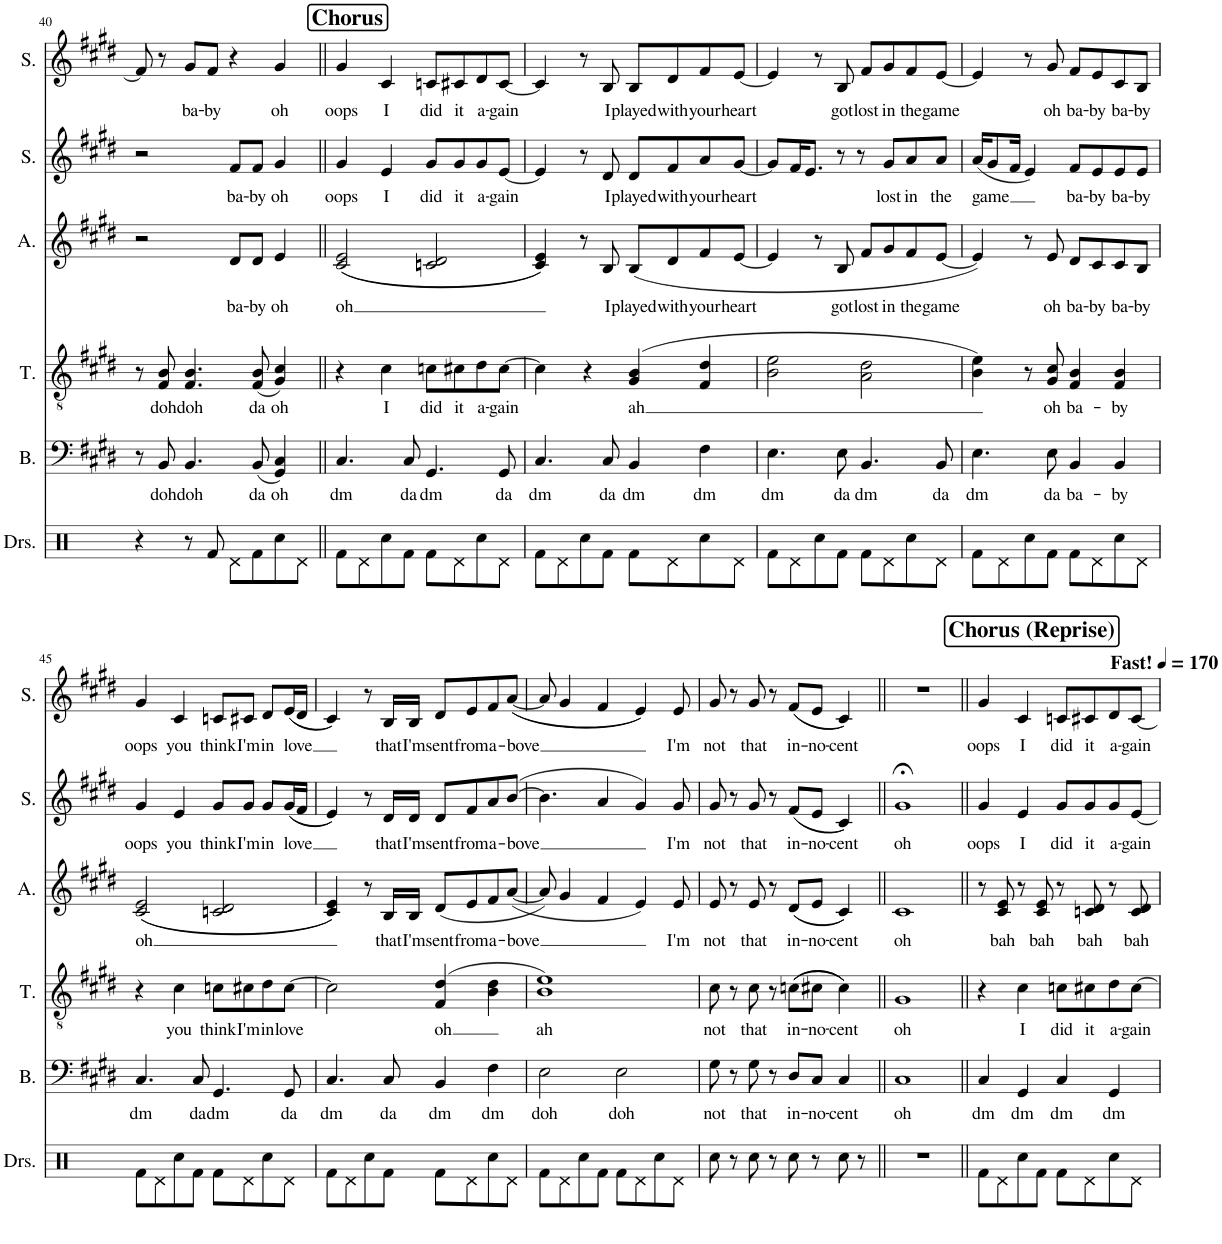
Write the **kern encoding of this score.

**kern	**kern	**text	**kern	**text	**kern	**text	**kern	**text	**kern	**text
*part6	*part5	*part5	*part4	*part4	*part3	*part3	*part2	*part2	*part1	*part1
*staff6	*staff5	*staff5	*staff4	*staff4	*staff3	*staff3	*staff2	*staff2	*staff1	*staff1
*I"Drumset	*I"Bass	*	*I"Tenor	*	*I"Alto	*	*I"Soprano	*	*I"Solo	*
*I'Drs.	*I'B.	*	*I'T.	*	*I'A.	*	*I'S.	*	*I'S.	*
!!LO:PB:g=z
*clefX	*clefF4	*	*clefGv2	*	*clefG2	*	*clefG2	*	*clefG2	*
*k[]	*k[f#c#g#d#]	*	*k[f#c#g#d#]	*	*k[f#c#g#d#]	*	*k[f#c#g#d#]	*	*k[f#c#g#d#]	*
*M4/4	*M4/4	*	*M4/4	*	*M4/4	*	*M4/4	*	*M4/4	*
=40	=40	=40	=40	=40	=40	=40	=40	=40	=40	=40
4r	8r	.	8r	.	2r	.	2r	.	8f#/]	.
!	!	!LO:LY:b	!	!LO:LY:b	!	!	!	!	!	!
.	8BB/	doh	8F#/ 8B/	doh	.	.	.	.	8r	.
!	!	!LO:LY:b	!	!LO:LY:b	!	!	!	!	!	!LO:LY:b
8r	4.BB/	doh	4.F#/ 4.B/	doh	.	.	.	.	8g#/L	-ba-
!	!	!	!	!	!	!	!	!	!	!LO:LY:b
8Rf/	.	.	.	.	.	.	.	.	8f#/J	-by
!	!	!	!	!	!	!LO:LY:b	!	!LO:LY:b	!	!
8Rd\L	.	.	.	.	8d#/L	ba-	8f#/L	ba-	4r	.
!	!	!LO:LY:b	!	!LO:LY:b	!	!LO:LY:b	!	!LO:LY:b	!	!
8Rf\	(8BB/	da	(8F#/ 8B/	da	8d#/J	-by	8f#/J	-by	.	.
!	!	!LO:LY:b	!	!LO:LY:b	!	!LO:LY:b	!	!LO:LY:b	!	!LO:LY:b
8Rcc\	4GG#/ 4C#/)	oh	4G#/ 4c#/)	oh	4e/	oh	4g#/	oh	4g#/	oh
8Rd\J	.	.	.	.	.	.	.	.	.	.
!!LO:REH:place=s1:a:B:cj:fs=14:t=Chorus
=41||	=41||	=41||	=41||	=41||	=41||	=41||	=41||	=41||	=41||	=41||
!	!	!LO:LY:b	!	!	!	!LO:LY:b	!	!LO:LY:b	!	!LO:LY:b
8Rf\L	4.C#/	dm	4r	.	((2c#/ 2e/	oh	4g#/	oops	4g#/	oops
8Rd\	.	.	.	.	.	.	.	.	.	.
!	!	!	!	!LO:LY:b	!	!	!	!LO:LY:b	!	!LO:LY:b
8Rcc\	.	.	4c#\	I	.	.	4e/	I	4c#/	I
!	!	!LO:LY:b	!	!	!	!	!	!	!	!
8Rf\J	8C#/	da	.	.	.	.	.	.	.	.
!	!	!LO:LY:b	!	!LO:LY:b	!	!	!	!LO:LY:b	!	!LO:LY:b
8Rf\L	4.GG#/	dm	8cn\L	did	2cn/ 2d#/	.	8g#/L	did	8cn/L	did
!	!	!	!	!LO:LY:b	!	!	!	!LO:LY:b	!	!LO:LY:b
8Rd\	.	.	8c#X\	it	.	.	8g#/	it	8c#X/	it
!	!	!	!	!LO:LY:b	!	!	!	!LO:LY:b	!	!LO:LY:b
8Rcc\	.	.	8d#\	a-	.	.	8g#/	a-	8d#/	a-
!	!	!LO:LY:b	!	!LO:LY:b	!	!	!	!LO:LY:b	!	!LO:LY:b
8Rd\J	8GG#/	da	[8c#\J	-gain	.	.	[8e/J	-gain	[8c#/J	-gain
=42	=42	=42	=42	=42	=42	=42	=42	=42	=42	=42
!	!	!LO:LY:b	!	!	!	!	!	!	!	!
8Rf\L	4.C#/	dm	4c#\]	.	4c#/ 4e/))	.	4e/]	.	4c#/]	.
8Rd\	.	.	.	.	.	.	.	.	.	.
8Rcc\	.	.	4r	.	8r	.	8r	.	8r	.
!	!	!LO:LY:b	!	!	!	!LO:LY:b	!	!LO:LY:b	!	!LO:LY:b
8Rf\J	8C#/	da	.	.	8B/	I	8d#/	I	8B/	I
!	!	!LO:LY:b	!	!LO:LY:b	!	!LO:LY:b	!	!LO:LY:b	!	!LO:LY:b
8Rf\L	4BB/	dm	(4G#/ 4B/	ah	(8B/L	played	8d#/L	played	8B/L	played
!	!	!	!	!	!	!LO:LY:b	!	!LO:LY:b	!	!LO:LY:b
8Rd\	.	.	.	.	8d#/	with	8f#/	with	8d#/	with
!	!	!LO:LY:b	!	!	!	!LO:LY:b	!	!LO:LY:b	!	!LO:LY:b
8Rcc\	4F#\	dm	4F#/ 4d#/	.	8f#/	your	8a/	your	8f#/	your
!	!	!	!	!	!	!LO:LY:b	!	!LO:LY:b	!	!LO:LY:b
8Rd\J	.	.	.	.	[8e/J	heart	[8g#/J	heart	[8e/J	heart
=43	=43	=43	=43	=43	=43	=43	=43	=43	=43	=43
!	!	!LO:LY:b	!	!	!	!	!	!	!	!
8Rf\L	4.E\	dm	2B\ 2e\	.	4e/]	.	8g#/L]	.	4e/]	.
8Rd\	.	.	.	.	.	.	16f#/K	.	.	.
.	.	.	.	.	.	.	8.e/J	.	.	.
8Rcc\	.	.	.	.	8r	.	.	.	8r	.
!	!	!LO:LY:b	!	!	!	!LO:LY:b	!	!	!	!LO:LY:b
8Rf\J	8E\	da	.	.	8B/	got	8r	.	8B/	got
!	!	!LO:LY:b	!	!	!	!LO:LY:b	!	!	!	!LO:LY:b
8Rf\L	4.BB/	dm	2A\ 2d#\	.	8f#/L	lost	8r	.	8f#/L	lost
!	!	!	!	!	!	!LO:LY:b	!	!LO:LY:b	!	!LO:LY:b
8Rd\	.	.	.	.	8g#/	in	8g#/L	lost	8g#/	in
!	!	!	!	!	!	!LO:LY:b	!	!LO:LY:b	!	!LO:LY:b
8Rcc\	.	.	.	.	8f#/	the	8a/	in	8f#/	the
!	!	!LO:LY:b	!	!	!	!LO:LY:b	!	!LO:LY:b	!	!LO:LY:b
8Rd\J	8BB/	da	.	.	[8e/J	game	8a/J	the	[8e/J	game
=44	=44	=44	=44	=44	=44	=44	=44	=44	=44	=44
!	!	!LO:LY:b	!	!	!	!	!	!LO:LY:b	!	!
8Rf\L	4.E\	dm	4B\ 4e\)	.	4e/])	.	(16a/KL	game	4e/]	.
.	.	.	.	.	.	.	8g#/	.	.	.
8Rd\	.	.	.	.	.	.	.	.	.	.
.	.	.	.	.	.	.	16f#/Jk	.	.	.
8Rcc\	.	.	8r	.	8r	.	4e/)	.	8r	.
!	!	!LO:LY:b	!	!LO:LY:b	!	!LO:LY:b	!	!	!	!LO:LY:b
8Rf\J	8E\	da	8G#/ 8c#/	oh	8e/	oh	.	.	8g#/	oh
!	!	!LO:LY:b	!	!LO:LY:b	!	!LO:LY:b	!	!LO:LY:b	!	!LO:LY:b
8Rf\L	4BB/	ba-	4F#/ 4B/	ba-	8d#/L	ba-	8f#/L	ba-	8f#/L	ba-
!	!	!	!	!	!	!LO:LY:b	!	!LO:LY:b	!	!LO:LY:b
8Rd\	.	.	.	.	8c#/	-by	8e/	-by	8e/	-by
!	!	!LO:LY:b	!	!LO:LY:b	!	!LO:LY:b	!	!LO:LY:b	!	!LO:LY:b
8Rcc\	4BB/	-by	4F#/ 4B/	-by	8c#/	ba-	8e/	ba-	8c#/	ba-
!	!	!	!	!	!	!LO:LY:b	!	!LO:LY:b	!	!LO:LY:b
8Rd\J	.	.	.	.	8B/J	-by	8e/J	-by	8B/J	-by
!!LO:LB:g=z
=45	=45	=45	=45	=45	=45	=45	=45	=45	=45	=45
!	!	!LO:LY:b	!	!	!	!LO:LY:b	!	!LO:LY:b	!	!LO:LY:b
8Rf\L	4.C#/	dm	4r	.	((2c#/ 2e/	oh	4g#/	oops	4g#/	oops
8Rd\	.	.	.	.	.	.	.	.	.	.
!	!	!	!	!LO:LY:b	!	!	!	!LO:LY:b	!	!LO:LY:b
8Rcc\	.	.	4c#\	you	.	.	4e/	you	4c#/	you
!	!	!LO:LY:b	!	!	!	!	!	!	!	!
8Rf\J	8C#/	da	.	.	.	.	.	.	.	.
!	!	!LO:LY:b	!	!LO:LY:b	!	!	!	!LO:LY:b	!	!LO:LY:b
8Rf\L	4.GG#/	dm	8cn\L	think	2cn/ 2d#/	.	8g#/L	think	8cn/L	think
!	!	!	!	!LO:LY:b	!	!	!	!LO:LY:b	!	!LO:LY:b
8Rd\	.	.	8c#X\	I'm	.	.	8g#/J	I'm	8c#X/J	I'm
!	!	!	!	!LO:LY:b	!	!	!	!LO:LY:b	!	!LO:LY:b
8Rcc\	.	.	8d#\	in	.	.	8g#/L	in	8d#/L	in
!	!	!LO:LY:b	!	!LO:LY:b	!	!	!	!LO:LY:b	!	!LO:LY:b
8Rd\J	8GG#/	da	[8c#\J	love	.	.	((16g#/L	love	((16e/L	love
.	.	.	.	.	.	.	16f#/JJ	.	16d#/JJ	.
=46	=46	=46	=46	=46	=46	=46	=46	=46	=46	=46
!	!	!LO:LY:b	!	!	!	!	!	!	!	!
8Rf\L	4.C#/	dm	2c#\]	.	4c#/ 4e/))	.	4e/))	.	4c#/))	.
8Rd\	.	.	.	.	.	.	.	.	.	.
8Rcc\	.	.	.	.	8r	.	8r	.	8r	.
!	!	!LO:LY:b	!	!	!	!LO:LY:b	!	!LO:LY:b	!	!LO:LY:b
8Rf\J	8C#/	da	.	.	16B/LL	that	16d#/LL	that	16B/LL	that
!	!	!	!	!	!	!LO:LY:b	!	!LO:LY:b	!	!LO:LY:b
.	.	.	.	.	16B/JJ	I'm	16d#/JJ	I'm	16B/JJ	I'm
!	!	!LO:LY:b	!	!LO:LY:b	!	!LO:LY:b	!	!LO:LY:b	!	!LO:LY:b
8Rf\L	4BB/	dm	(4F#/ 4d#/	oh	(8d#/L	sent	8d#/L	sent	8d#/L	sent
!	!	!	!	!	!	!LO:LY:b	!	!LO:LY:b	!	!LO:LY:b
8Rd\	.	.	.	.	8e/	from	8f#/	from	8e/	from
!	!	!LO:LY:b	!	!	!	!LO:LY:b	!	!LO:LY:b	!	!LO:LY:b
8Rcc\	4F#\	dm	4B\ 4d#\	.	8f#/	a-	8a/	a-	8f#/	a-
!	!	!	!	!	!	!LO:LY:b	!	!LO:LY:b	!	!LO:LY:b
8Rd\J	.	.	.	.	([8a/J	-bove	([8b/J	-bove	(([8a/J	-bove
=47	=47	=47	=47	=47	=47	=47	=47	=47	=47	=47
!	!	!LO:LY:b	!	!LO:LY:b	!	!	!	!	!	!
8Rf\L	2E\	doh	1B 1e)	ah	8a/])	.	4.b\]	.	8a/]	.
8Rd\	.	.	.	.	4g#/	.	.	.	4g#/	.
8Rcc\	.	.	.	.	.	.	.	.	.	.
8Rf\J	.	.	.	.	4f#/	.	4a/	.	4f#/	.
!	!	!LO:LY:b	!	!	!	!	!	!	!	!
8Rf\L	2E\	doh	.	.	.	.	.	.	.	.
8Rd\	.	.	.	.	4e/)	.	4g#/)	.	4e/))	.
8Rcc\	.	.	.	.	.	.	.	.	.	.
!	!	!	!	!	!	!LO:LY:b	!	!LO:LY:b	!	!LO:LY:b
8Rd\J	.	.	.	.	8e/	I'm	8g#/	I'm	8e/	I'm
=48	=48	=48	=48	=48	=48	=48	=48	=48	=48	=48
!	!	!LO:LY:b	!	!LO:LY:b	!	!LO:LY:b	!	!LO:LY:b	!	!LO:LY:b
8Rcc\	8G#\	not	8c#\	not	8e/	not	8g#/	not	8g#/	not
8r	8r	.	8r	.	8r	.	8r	.	8r	.
!	!	!LO:LY:b	!	!LO:LY:b	!	!LO:LY:b	!	!LO:LY:b	!	!LO:LY:b
8Rcc\	8G#\	that	8c#\	that	8e/	that	8g#/	that	8g#/	that
8r	8r	.	8r	.	8r	.	8r	.	8r	.
!	!	!LO:LY:b	!	!LO:LY:b	!	!LO:LY:b	!	!LO:LY:b	!	!LO:LY:b
8Rcc\	8D#/L	in-	(((8cn\L	in-	((8d#/L	in-	((8f#/L	in-	((8f#/L	in-
!	!	!LO:LY:b	!	!LO:LY:b	!	!LO:LY:b	!	!LO:LY:b	!	!LO:LY:b
8r	8C#/J	-no-	8c#X\J	-no-	8e/J	-no-	8e/J	-no-	8e/J	-no-
!	!	!LO:LY:b	!	!LO:LY:b	!	!LO:LY:b	!	!LO:LY:b	!	!LO:LY:b
8Rcc\	4C#/	-cent	4c#\)))	-cent	4c#/))	-cent	4c#/))	-cent	4c#/))	-cent
8r	.	.	.	.	.	.	.	.	.	.
=49||	=49||	=49||	=49||	=49||	=49||	=49||	=49||	=49||	=49||	=49||
!	!	!LO:LY:b	!	!LO:LY:b	!	!LO:LY:b	!	!LO:LY:b	!	!
1r	1C#	oh	1G#	oh	1c#	oh	1g#;<	oh	1r	.
=50||	=50||	=50||	=50||	=50||	=50||	=50||	=50||	=50||	=50||	=50||
!!LO:REH:place=s1:a:B:cj:fs=14:t=Chorus (Reprise)
*	*	*	*	*	*	*	*	*	*MM170	*
!	!	!	!	!	!	!	!	!	!LO:TX:a:B:t=Fast!	!
!	!	!LO:LY:b	!	!	!	!	!	!LO:LY:b	!	!LO:LY:b
8Rf\L	4C#/	dm	4r	.	8r	.	4g#/	oops	4g#/	oops
!	!	!	!	!	!	!LO:LY:b	!	!	!	!
8Rd\	.	.	.	.	8c#/ 8e/	bah	.	.	.	.
!	!	!LO:LY:b	!	!LO:LY:b	!	!	!	!LO:LY:b	!	!LO:LY:b
8Rcc\	4GG#/	dm	4c#\	I	8r	.	4e/	I	4c#/	I
!	!	!	!	!	!	!LO:LY:b	!	!	!	!
8Rf\J	.	.	.	.	8c#/ 8e/	bah	.	.	.	.
!	!	!LO:LY:b	!	!LO:LY:b	!	!	!	!LO:LY:b	!	!LO:LY:b
8Rf\L	4C#/	dm	8cn\L	did	8r	.	8g#/L	did	8cn/L	did
!	!	!	!	!LO:LY:b	!	!LO:LY:b	!	!LO:LY:b	!	!LO:LY:b
8Rd\	.	.	8c#X\	it	8cn/ 8d#/	bah	8g#/	it	8c#X/	it
!	!	!LO:LY:b	!	!LO:LY:b	!	!	!	!LO:LY:b	!	!LO:LY:b
8Rcc\	4GG#/	dm	8d#\	a-	8r	.	8g#/	a-	8d#/	a-
!	!	!	!	!LO:LY:b	!	!LO:LY:b	!	!LO:LY:b	!	!LO:LY:b
8Rd\J	.	.	[8c#\J	-gain	8c/ 8d#/	bah	[8e/J	-gain	[8c#/J	-gain
=	=	=	=	=	=	=	=	=	=	=
*-	*-	*-	*-	*-	*-	*-	*-	*-	*-	*-
